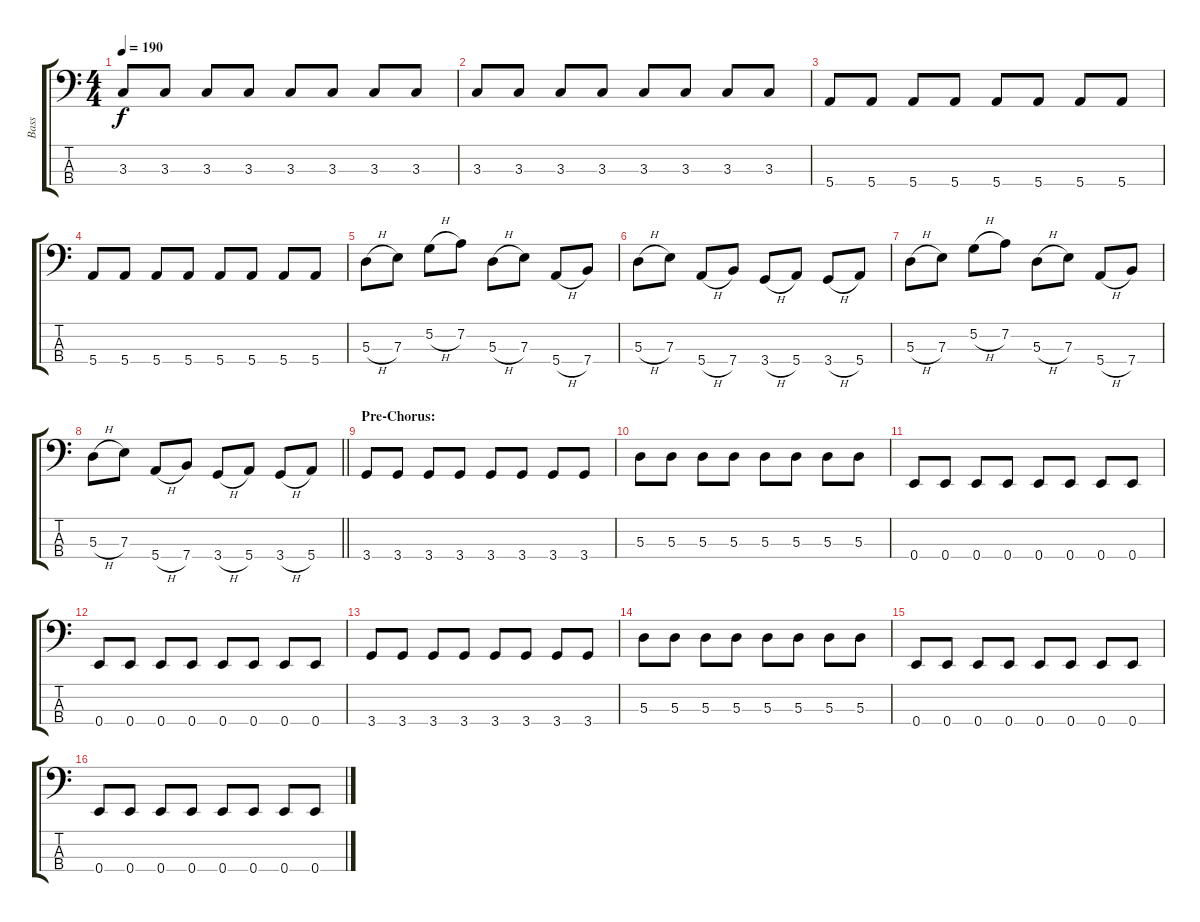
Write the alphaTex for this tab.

\track ("Bass" "Bass") {instrument electricbassfinger}
\staff {score tabs}
\tuning (G2 D2 A1 E1) {hide}
\ts (4 4)
\tempo 190
\clef f4
\ks c
3.3.8{dy f} 3.3.8 3.3.8 3.3.8 3.3.8 3.3.8 3.3.8 3.3.8 |
3.3.8 3.3.8 3.3.8 3.3.8 3.3.8 3.3.8 3.3.8 3.3.8 |
5.4.8 5.4.8 5.4.8 5.4.8 5.4.8 5.4.8 5.4.8 5.4.8 |
5.4.8 5.4.8 5.4.8 5.4.8 5.4.8 5.4.8 5.4.8 5.4.8 |
5.3{h}.8 7.3.8 5.2{h}.8 7.2.8 5.3{h}.8 7.3.8 5.4{h}.8 7.4.8 |
5.3{h}.8 7.3.8 5.4{h}.8 7.4.8 3.4{h}.8 5.4.8 3.4{h}.8 5.4.8 |
5.3{h}.8 7.3.8 5.2{h}.8 7.2.8 5.3{h}.8 7.3.8 5.4{h}.8 7.4.8 |
\barLineRight lightlight
5.3{h}.8 7.3.8 5.4{h}.8 7.4.8 3.4{h}.8 5.4.8 3.4{h}.8 5.4.8 |
\section ("" "Pre-Chorus:")
3.4.8 3.4.8 3.4.8 3.4.8 3.4.8 3.4.8 3.4.8 3.4.8 |
5.3.8 5.3.8 5.3.8 5.3.8 5.3.8 5.3.8 5.3.8 5.3.8 |
0.4.8 0.4.8 0.4.8 0.4.8 0.4.8 0.4.8 0.4.8 0.4.8 |
0.4.8 0.4.8 0.4.8 0.4.8 0.4.8 0.4.8 0.4.8 0.4.8 |
3.4.8 3.4.8 3.4.8 3.4.8 3.4.8 3.4.8 3.4.8 3.4.8 |
5.3.8 5.3.8 5.3.8 5.3.8 5.3.8 5.3.8 5.3.8 5.3.8 |
0.4.8 0.4.8 0.4.8 0.4.8 0.4.8 0.4.8 0.4.8 0.4.8 |
0.4.8 0.4.8 0.4.8 0.4.8 0.4.8 0.4.8 0.4.8 0.4.8
